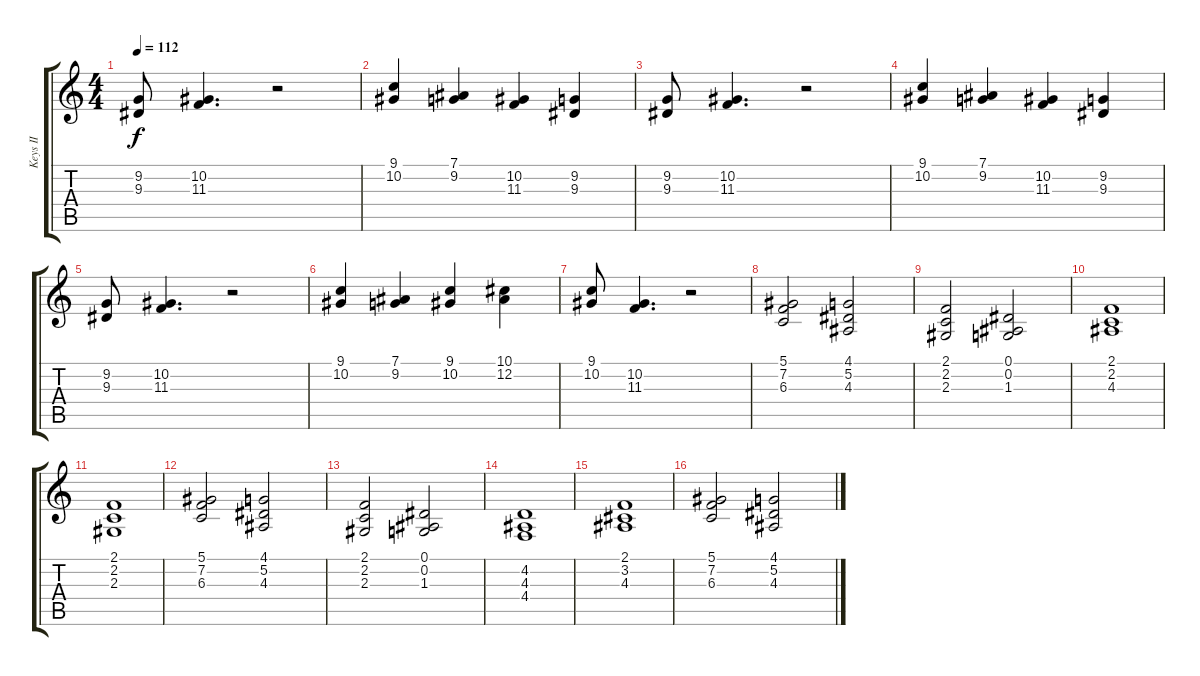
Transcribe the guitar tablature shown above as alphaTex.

\track ("Keys II" "Keys II") {instrument stringensemble1}
\staff {score tabs}
\tuning (Eb4 Bb3 Gb3 Db3 Ab2 Eb2) {hide}
\ts (4 4)
\tempo 112
\clef g2
\ks c
(9.2 9.3).8{dy f} (10.2 11.3).4{d} r.2 |
(9.1 10.2).4 (7.1 9.2).4 (10.2 11.3).4 (9.2 9.3).4 |
(9.2 9.3).8 (10.2 11.3).4{d} r.2 |
(9.1 10.2).4 (7.1 9.2).4 (10.2 11.3).4 (9.2 9.3).4 |
(9.2 9.3).8 (10.2 11.3).4{d} r.2 |
(9.1 10.2).4 (7.1 9.2).4 (9.1 10.2).4 (10.1 12.2).4 |
(9.1 10.2).8 (10.2 11.3).4{d} r.2 |
(5.1 7.2 6.3).2{instrument pad4choir} (4.1 5.2 4.3).2 |
(2.1 2.2 2.3).2{instrument pad4choir} (0.1 0.2 1.3).2 |
(2.1 2.2 4.3).1{instrument pad4choir} |
(2.1 2.2 2.3).1{instrument pad4choir} |
(5.1 7.2 6.3).2{instrument pad4choir} (4.1 5.2 4.3).2 |
(2.1 2.2 2.3).2{instrument pad4choir} (0.1 0.2 1.3).2 |
(4.2 4.3 4.4).1{instrument pad4choir} |
(2.1 3.2 4.3).1{instrument pad4choir} |
(5.1 7.2 6.3).2{instrument pad4choir} (4.1 5.2 4.3).2
